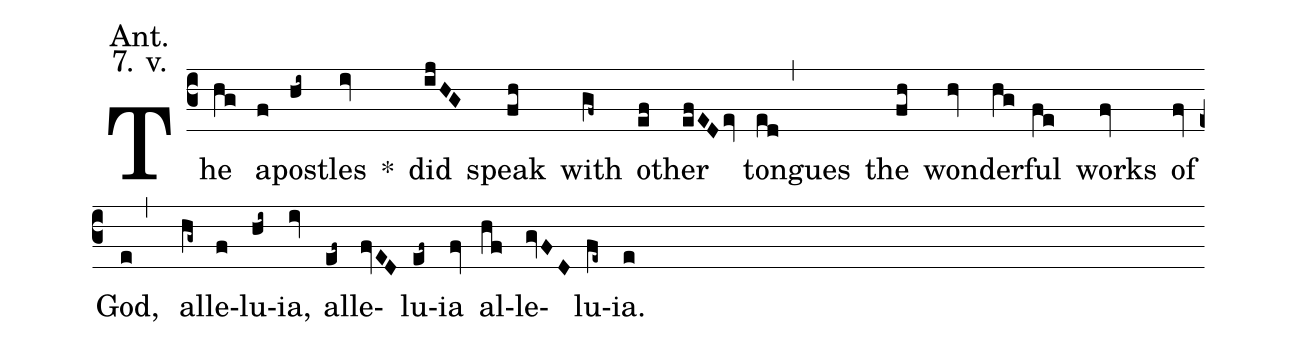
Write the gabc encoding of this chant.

annotation: Ant.;
annotation: 7. v.;
%%
(c3) The(hg) a(f)post(hi~)les(iv) <sp>*</sp>() did(ijHG) speak(fh) with(gf~) o(ef)ther(efEDev) tongues(ed,) the(fh) won(hv)der(hg)ful(fe) works(fv) of(fv) God,(e,) al(hg~)le(f)lu(hi~)ia,(iv) al(ef~)le(fvED)lu(ef~)ia(fv) al(hf)le(gvFD)lu(fe~)ia.(e)
